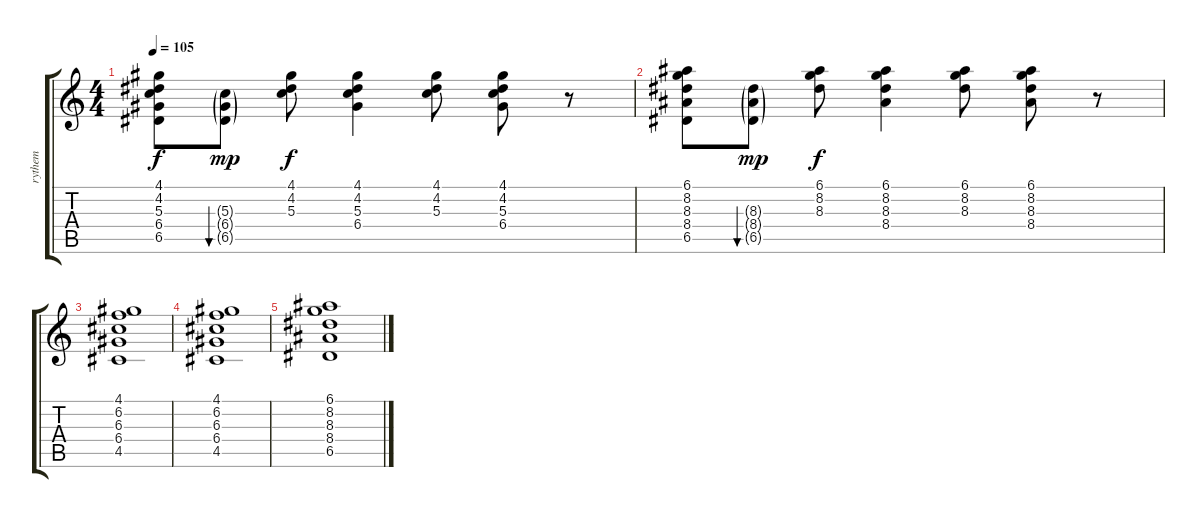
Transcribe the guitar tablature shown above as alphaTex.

\track ("rythem" "rythem") {instrument electricguitarclean}
\staff {score tabs}
\tuning (E4 B3 G3 D3 A2 E2) {hide}
\ts (4 4)
\tempo 105
\clef g2
\ks c
(4.1 4.2 5.3 6.4 6.5).8{dy f} (5.3{g} 6.4{g} 6.5{g}).8{bu 60 dy mp} (4.1 4.2 5.3).8{dy f} (4.1 4.2 5.3 6.4).4 (4.1 4.2 5.3).8 (4.1 4.2 5.3 6.4).8 r.8 |
(6.1 8.2 8.3 8.4 6.5).8 (8.3{g} 8.4{g} 6.5{g}).8{bu 60 dy mp} (6.1 8.2 8.3).8{dy f} (6.1 8.2 8.3 8.4).4 (6.1 8.2 8.3).8 (6.1 8.2 8.3 8.4).8 r.8 |
(4.1 6.2 6.3 6.4 4.5).1 |
(4.1 6.2 6.3 6.4 4.5).1 |
(6.1 8.2 8.3 8.4 6.5).1
